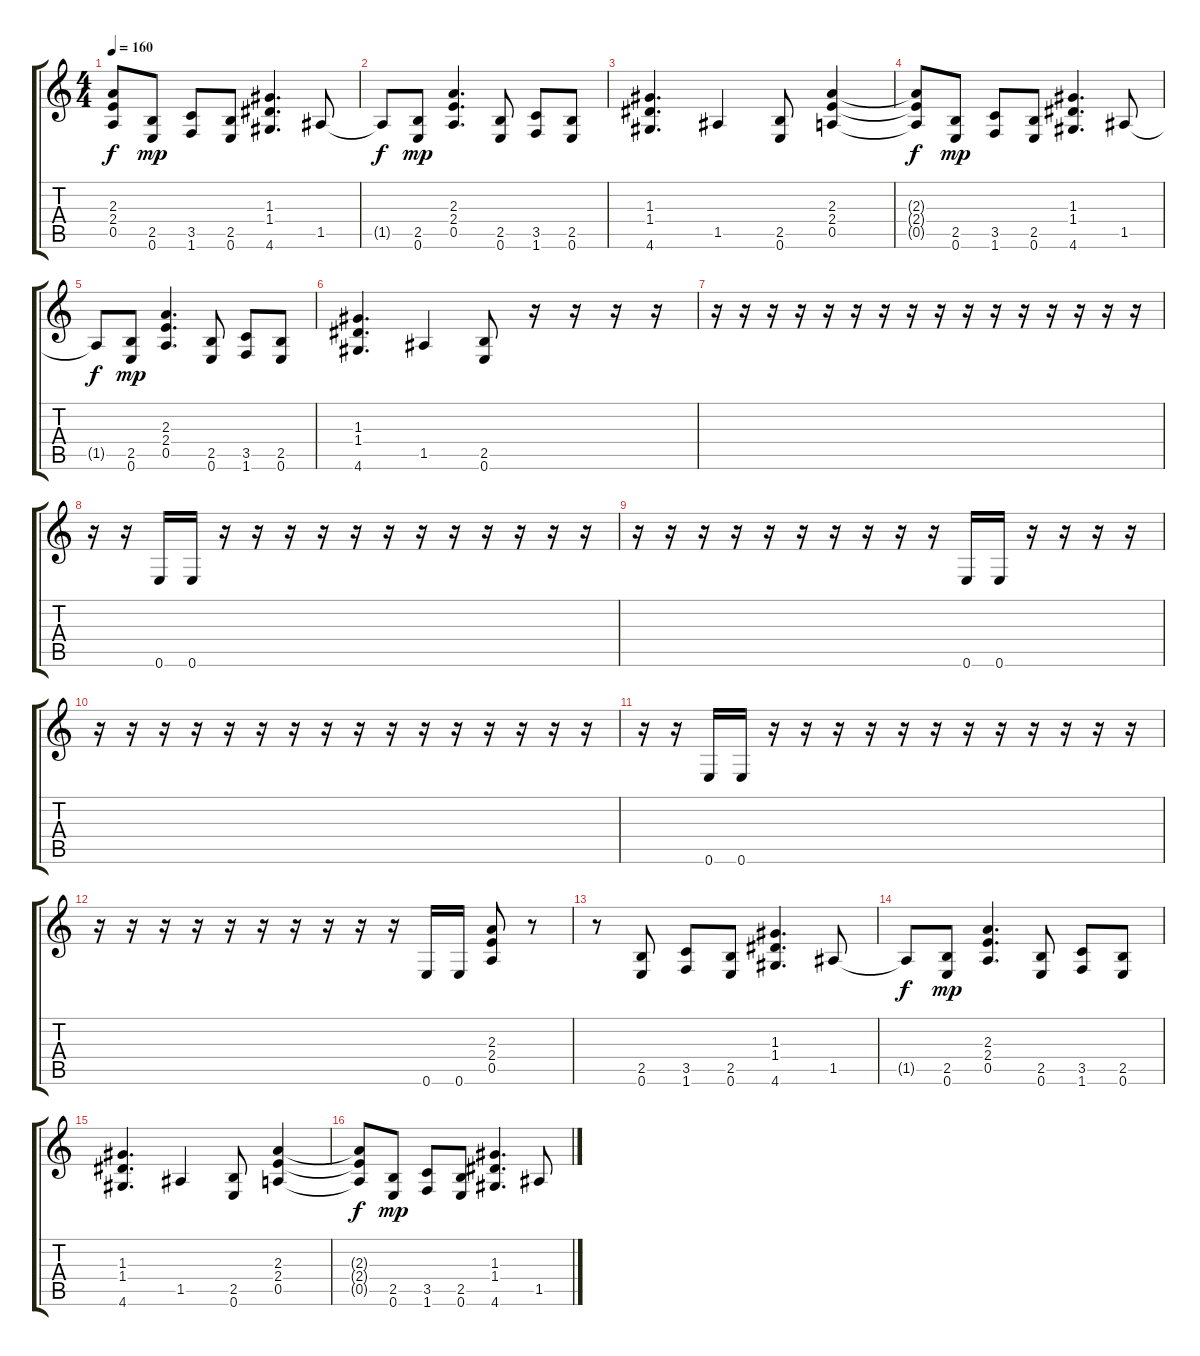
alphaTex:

\track "" {instrument overdrivenguitar}
\staff {score tabs}
\tuning (E4 B3 G3 D3 A2 E2) {hide}
\ts (4 4)
\tempo 160
\clef g2
\ks c
(2.3{t} 2.4{t} 0.5{t}).8{dy f} (2.5 0.6).8{dy mp} (3.5 1.6).8 (2.5 0.6).8 (1.3 1.4 4.6).4{d} 1.5.8 |
1.5{t}.8{dy f} (2.5 0.6).8{dy mp} (2.3 2.4 0.5).4{d} (2.5 0.6).8 (3.5 1.6).8 (2.5 0.6).8 |
(1.3 1.4 4.6).4{d} 1.5.4 (2.5 0.6).8 (2.3 2.4 0.5).4 |
(2.3{t} 2.4{t} 0.5{t}).8{dy f} (2.5 0.6).8{dy mp} (3.5 1.6).8 (2.5 0.6).8 (1.3 1.4 4.6).4{d} 1.5.8 |
1.5{t}.8{dy f} (2.5 0.6).8{dy mp} (2.3 2.4 0.5).4{d} (2.5 0.6).8 (3.5 1.6).8 (2.5 0.6).8 |
(1.3 1.4 4.6).4{d} 1.5.4 (2.5 0.6).8 r.16 r.16 r.16 r.16 |
r.16 r.16 r.16 r.16 r.16 r.16 r.16 r.16 r.16 r.16 r.16 r.16 r.16 r.16 r.16 r.16 |
r.16 r.16 0.6.16 0.6.16 r.16 r.16 r.16 r.16 r.16 r.16 r.16 r.16 r.16 r.16 r.16 r.16 |
r.16 r.16 r.16 r.16 r.16 r.16 r.16 r.16 r.16 r.16 0.6.16 0.6.16 r.16 r.16 r.16 r.16 |
r.16 r.16 r.16 r.16 r.16 r.16 r.16 r.16 r.16 r.16 r.16 r.16 r.16 r.16 r.16 r.16 |
r.16 r.16 0.6.16 0.6.16 r.16 r.16 r.16 r.16 r.16 r.16 r.16 r.16 r.16 r.16 r.16 r.16 |
r.16 r.16 r.16 r.16 r.16 r.16 r.16 r.16 r.16 r.16 0.6.16 0.6.16 (2.3 2.4 0.5).8 r.8 |
r.8 (2.5 0.6).8 (3.5 1.6).8 (2.5 0.6).8 (1.3 1.4 4.6).4{d} 1.5.8 |
1.5{t}.8{dy f} (2.5 0.6).8{dy mp} (2.3 2.4 0.5).4{d} (2.5 0.6).8 (3.5 1.6).8 (2.5 0.6).8 |
(1.3 1.4 4.6).4{d} 1.5.4 (2.5 0.6).8 (2.3 2.4 0.5).4 |
(2.3{t} 2.4{t} 0.5{t}).8{dy f} (2.5 0.6).8{dy mp} (3.5 1.6).8 (2.5 0.6).8 (1.3 1.4 4.6).4{d} 1.5.8
